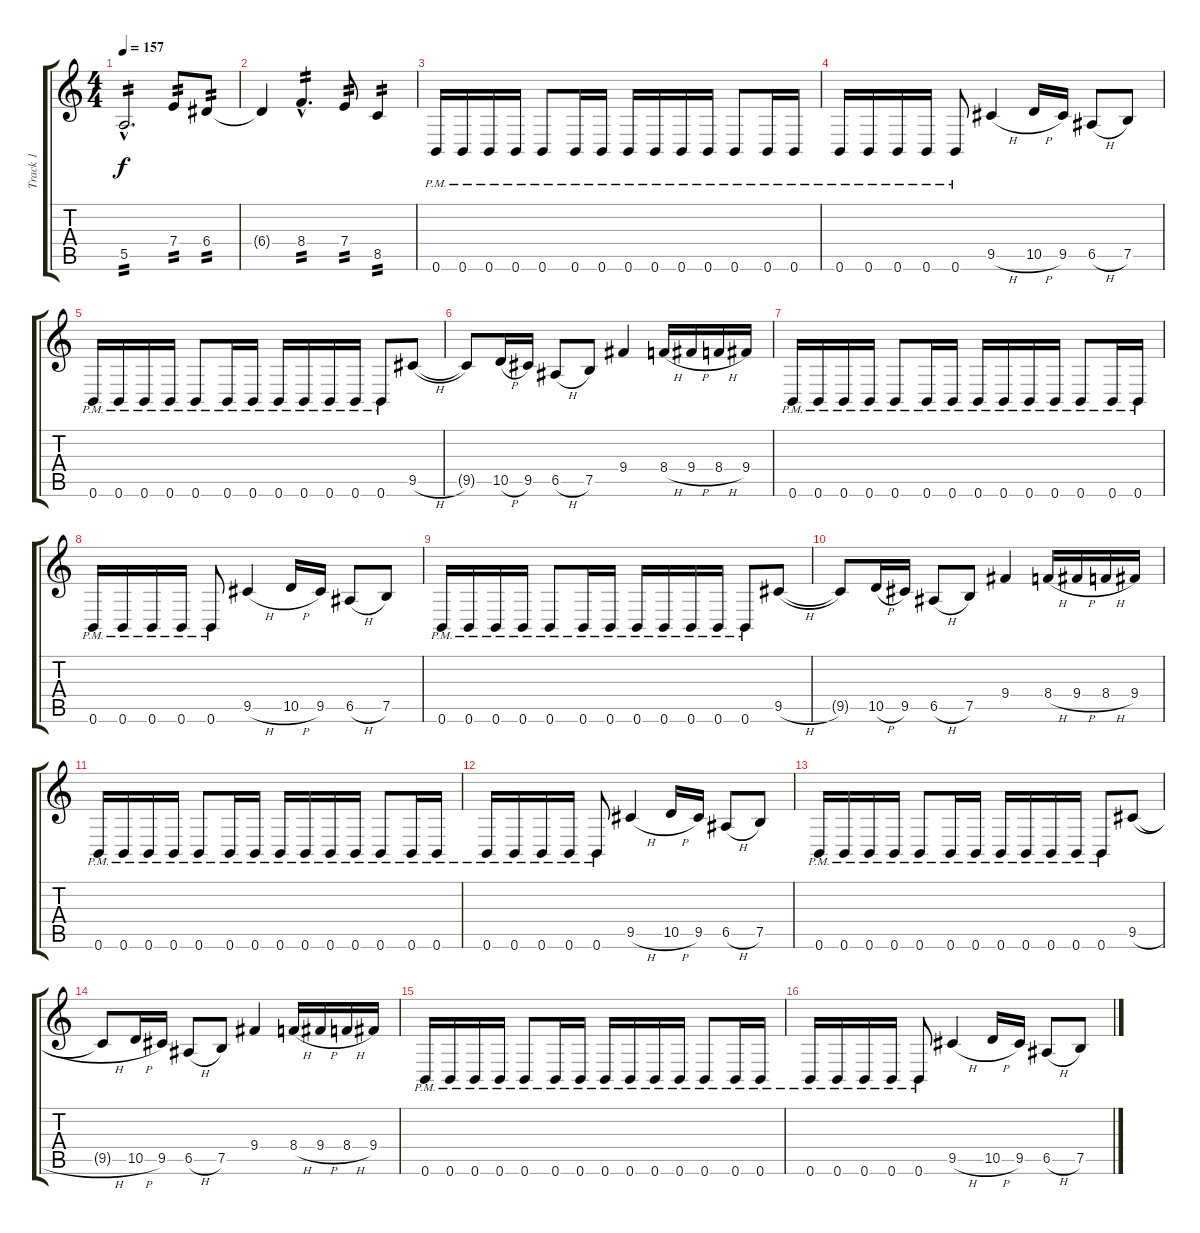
\track ("Track 1" "Track 1") {instrument overdrivenguitar}
\staff {score tabs}
\tuning (B3 Gb3 D3 A2 E2 B1) {hide}
\ts (4 4)
\tempo 157
\clef g2
\ks c
5.5{hac}.2{d tp 2 dy f} 7.4.8{tp 2} 6.4.8{tp 2} |
6.4{t}.4 8.4{hac}.4{d tp 2} 7.4.8{tp 2} 8.5.4{tp 2} |
0.6{pm}.16 0.6{pm}.16 0.6{pm}.16 0.6{pm}.16 0.6{pm}.8 0.6{pm}.16 0.6{pm}.16 0.6{pm}.16 0.6{pm}.16 0.6{pm}.16 0.6{pm}.16 0.6{pm}.8 0.6{pm}.16 0.6{pm}.16 |
0.6{pm}.16 0.6{pm}.16 0.6{pm}.16 0.6{pm}.16 0.6{pm}.8 9.5{h}.4 10.5{h}.16 9.5.16 6.5{h}.8 7.5.8 |
0.6{pm}.16 0.6{pm}.16 0.6{pm}.16 0.6{pm}.16 0.6{pm}.8 0.6{pm}.16 0.6{pm}.16 0.6{pm}.16 0.6{pm}.16 0.6{pm}.16 0.6{pm}.16 0.6{pm}.8 9.5{h}.8 |
9.5{t}.8 10.5{h}.16 9.5.16 6.5{h}.8 7.5.8 9.4.4 8.4{h}.16 9.4{h}.16 8.4{h}.16 9.4.16 |
0.6{pm}.16 0.6{pm}.16 0.6{pm}.16 0.6{pm}.16 0.6{pm}.8 0.6{pm}.16 0.6{pm}.16 0.6{pm}.16 0.6{pm}.16 0.6{pm}.16 0.6{pm}.16 0.6{pm}.8 0.6{pm}.16 0.6{pm}.16 |
0.6{pm}.16 0.6{pm}.16 0.6{pm}.16 0.6{pm}.16 0.6{pm}.8 9.5{h}.4 10.5{h}.16 9.5.16 6.5{h}.8 7.5.8 |
0.6{pm}.16 0.6{pm}.16 0.6{pm}.16 0.6{pm}.16 0.6{pm}.8 0.6{pm}.16 0.6{pm}.16 0.6{pm}.16 0.6{pm}.16 0.6{pm}.16 0.6{pm}.16 0.6{pm}.8 9.5{h}.8 |
9.5{t}.8 10.5{h}.16 9.5.16 6.5{h}.8 7.5.8 9.4.4 8.4{h}.16 9.4{h}.16 8.4{h}.16 9.4.16 |
0.6{pm}.16 0.6{pm}.16 0.6{pm}.16 0.6{pm}.16 0.6{pm}.8 0.6{pm}.16 0.6{pm}.16 0.6{pm}.16 0.6{pm}.16 0.6{pm}.16 0.6{pm}.16 0.6{pm}.8 0.6{pm}.16 0.6{pm}.16 |
0.6{pm}.16 0.6{pm}.16 0.6{pm}.16 0.6{pm}.16 0.6{pm}.8 9.5{h}.4 10.5{h}.16 9.5.16 6.5{h}.8 7.5.8 |
0.6{pm}.16 0.6{pm}.16 0.6{pm}.16 0.6{pm}.16 0.6{pm}.8 0.6{pm}.16 0.6{pm}.16 0.6{pm}.16 0.6{pm}.16 0.6{pm}.16 0.6{pm}.16 0.6{pm}.8 9.5{h}.8 |
9.5{h t}.8 10.5{h}.16 9.5.16 6.5{h}.8 7.5.8 9.4.4 8.4{h}.16 9.4{h}.16 8.4{h}.16 9.4.16 |
0.6{pm}.16 0.6{pm}.16 0.6{pm}.16 0.6{pm}.16 0.6{pm}.8 0.6{pm}.16 0.6{pm}.16 0.6{pm}.16 0.6{pm}.16 0.6{pm}.16 0.6{pm}.16 0.6{pm}.8 0.6{pm}.16 0.6{pm}.16 |
0.6{pm}.16 0.6{pm}.16 0.6{pm}.16 0.6{pm}.16 0.6{pm}.8 9.5{h}.4 10.5{h}.16 9.5.16 6.5{h}.8 7.5.8
